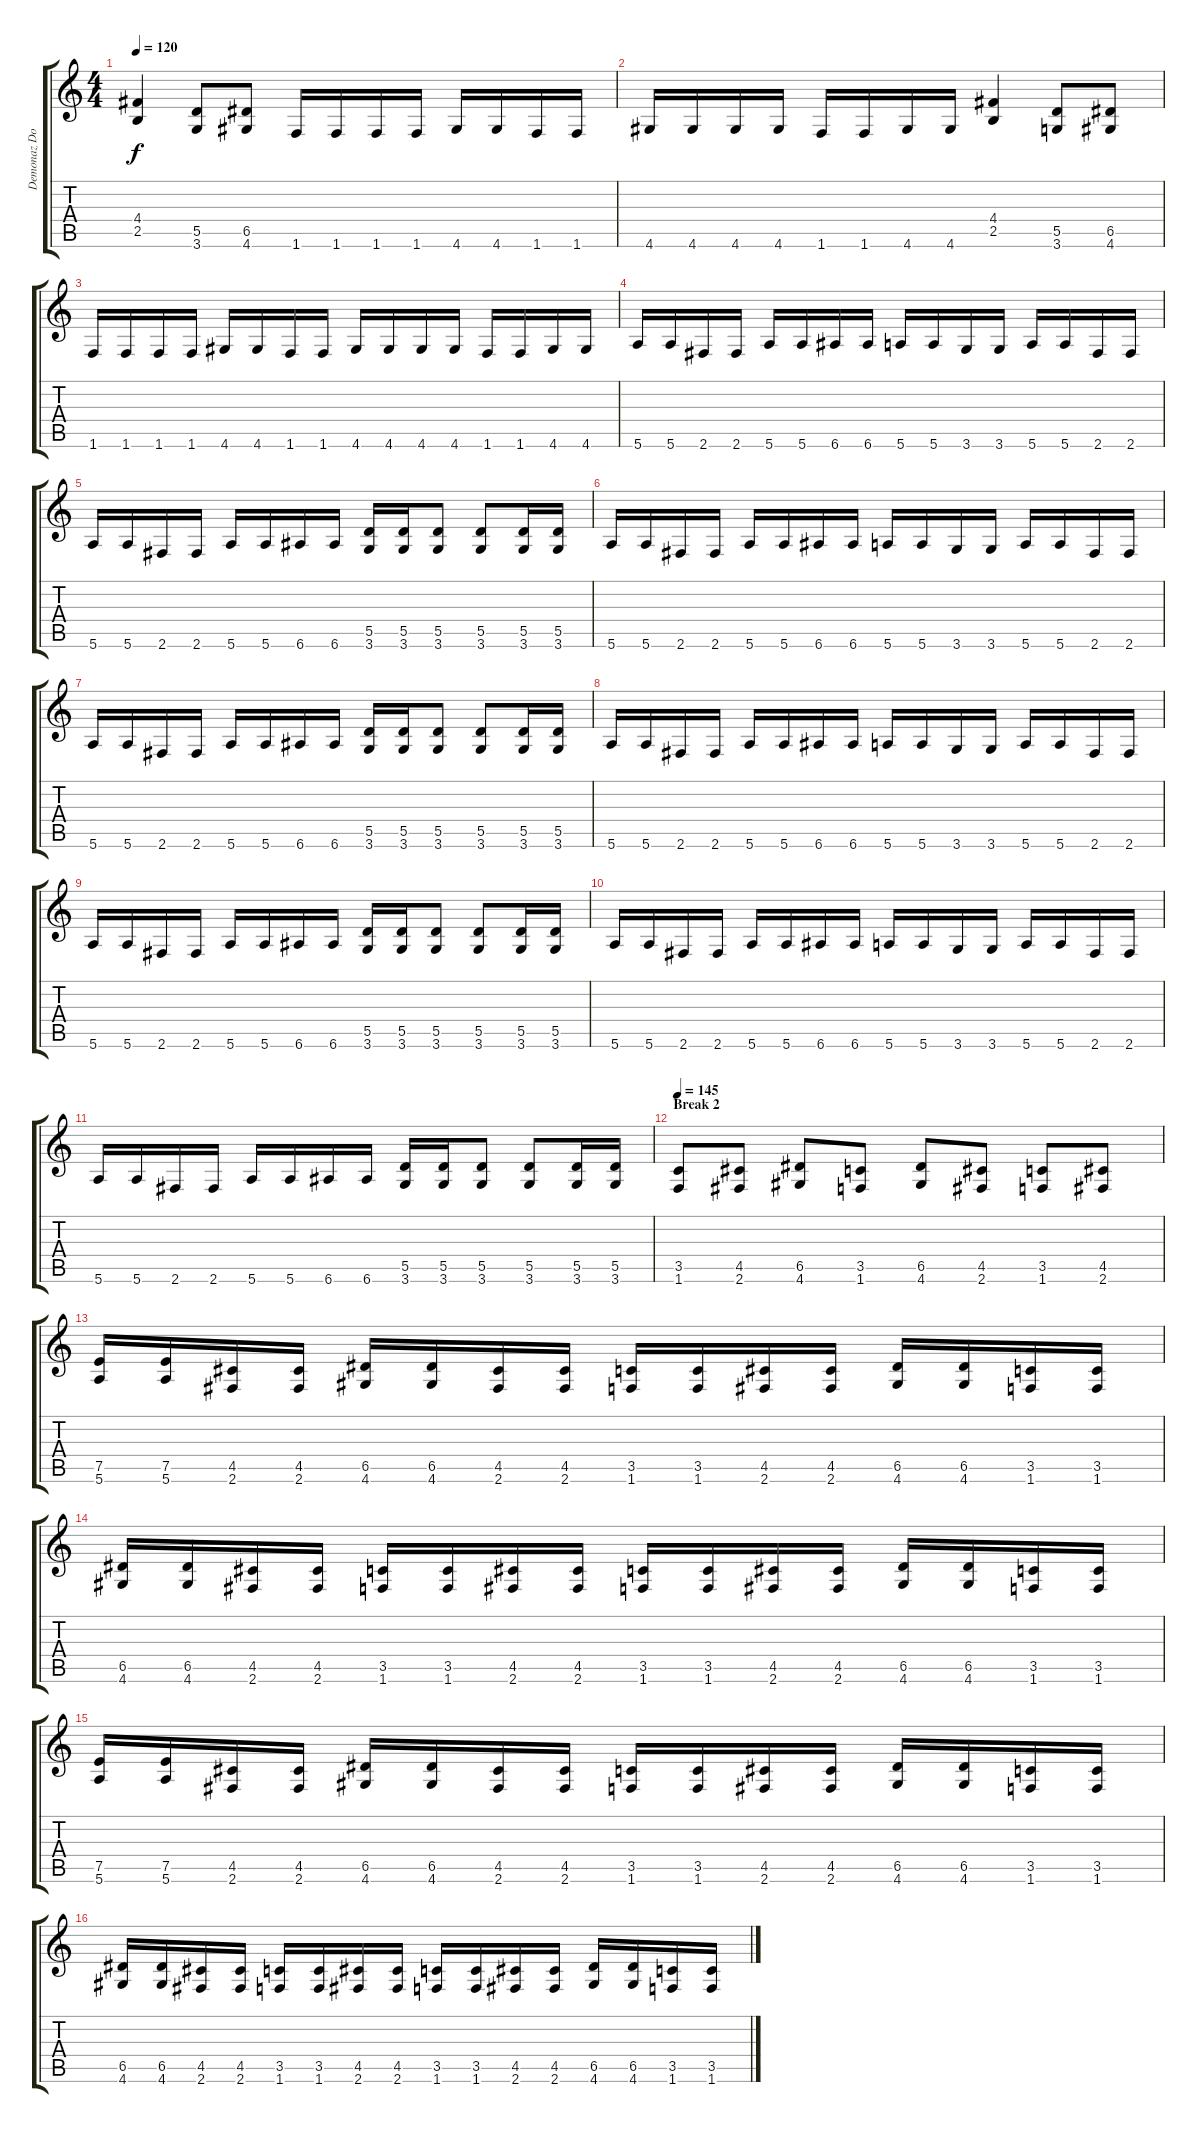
\track ("Demonaz Doom Occulta" "Demonaz Do") {instrument distortionguitar}
\staff {score tabs}
\tuning (E4 B3 G3 D3 A2 E2) {hide}
\ts (4 4)
\tempo 120
\clef g2
\ks c
(4.4 2.5).4{dy f} (5.5 3.6).8 (6.5 4.6).8 1.6.16 1.6.16 1.6.16 1.6.16 4.6.16 4.6.16 1.6.16 1.6.16 |
4.6.16 4.6.16 4.6.16 4.6.16 1.6.16 1.6.16 4.6.16 4.6.16 (4.4 2.5).4 (5.5 3.6).8 (6.5 4.6).8 |
1.6.16 1.6.16 1.6.16 1.6.16 4.6.16 4.6.16 1.6.16 1.6.16 4.6.16 4.6.16 4.6.16 4.6.16 1.6.16 1.6.16 4.6.16 4.6.16 |
5.6.16 5.6.16 2.6.16 2.6.16 5.6.16 5.6.16 6.6.16 6.6.16 5.6.16 5.6.16 3.6.16 3.6.16 5.6.16 5.6.16 2.6.16 2.6.16 |
5.6.16 5.6.16 2.6.16 2.6.16 5.6.16 5.6.16 6.6.16 6.6.16 (5.5 3.6).16 (5.5 3.6).16 (5.5 3.6).8 (5.5 3.6).8 (5.5 3.6).16 (5.5 3.6).16 |
5.6.16 5.6.16 2.6.16 2.6.16 5.6.16 5.6.16 6.6.16 6.6.16 5.6.16 5.6.16 3.6.16 3.6.16 5.6.16 5.6.16 2.6.16 2.6.16 |
5.6.16 5.6.16 2.6.16 2.6.16 5.6.16 5.6.16 6.6.16 6.6.16 (5.5 3.6).16 (5.5 3.6).16 (5.5 3.6).8 (5.5 3.6).8 (5.5 3.6).16 (5.5 3.6).16 |
5.6.16 5.6.16 2.6.16 2.6.16 5.6.16 5.6.16 6.6.16 6.6.16 5.6.16 5.6.16 3.6.16 3.6.16 5.6.16 5.6.16 2.6.16 2.6.16 |
5.6.16 5.6.16 2.6.16 2.6.16 5.6.16 5.6.16 6.6.16 6.6.16 (5.5 3.6).16 (5.5 3.6).16 (5.5 3.6).8 (5.5 3.6).8 (5.5 3.6).16 (5.5 3.6).16 |
5.6.16 5.6.16 2.6.16 2.6.16 5.6.16 5.6.16 6.6.16 6.6.16 5.6.16 5.6.16 3.6.16 3.6.16 5.6.16 5.6.16 2.6.16 2.6.16 |
5.6.16 5.6.16 2.6.16 2.6.16 5.6.16 5.6.16 6.6.16 6.6.16 (5.5 3.6).16 (5.5 3.6).16 (5.5 3.6).8 (5.5 3.6).8 (5.5 3.6).16 (5.5 3.6).16 |
\section ("" "Break 2")
\tempo 145
(3.5 1.6).8 (4.5 2.6).8 (6.5 4.6).8 (3.5 1.6).8 (6.5 4.6).8 (4.5 2.6).8 (3.5 1.6).8 (4.5 2.6).8 |
(7.5 5.6).16 (7.5 5.6).16 (4.5 2.6).16 (4.5 2.6).16 (6.5 4.6).16 (6.5 4.6).16 (4.5 2.6).16 (4.5 2.6).16 (3.5 1.6).16 (3.5 1.6).16 (4.5 2.6).16 (4.5 2.6).16 (6.5 4.6).16 (6.5 4.6).16 (3.5 1.6).16 (3.5 1.6).16 |
(6.5 4.6).16 (6.5 4.6).16 (4.5 2.6).16 (4.5 2.6).16 (3.5 1.6).16 (3.5 1.6).16 (4.5 2.6).16 (4.5 2.6).16 (3.5 1.6).16 (3.5 1.6).16 (4.5 2.6).16 (4.5 2.6).16 (6.5 4.6).16 (6.5 4.6).16 (3.5 1.6).16 (3.5 1.6).16 |
(7.5 5.6).16 (7.5 5.6).16 (4.5 2.6).16 (4.5 2.6).16 (6.5 4.6).16 (6.5 4.6).16 (4.5 2.6).16 (4.5 2.6).16 (3.5 1.6).16 (3.5 1.6).16 (4.5 2.6).16 (4.5 2.6).16 (6.5 4.6).16 (6.5 4.6).16 (3.5 1.6).16 (3.5 1.6).16 |
(6.5 4.6).16 (6.5 4.6).16 (4.5 2.6).16 (4.5 2.6).16 (3.5 1.6).16 (3.5 1.6).16 (4.5 2.6).16 (4.5 2.6).16 (3.5 1.6).16 (3.5 1.6).16 (4.5 2.6).16 (4.5 2.6).16 (6.5 4.6).16 (6.5 4.6).16 (3.5 1.6).16 (3.5 1.6).16
